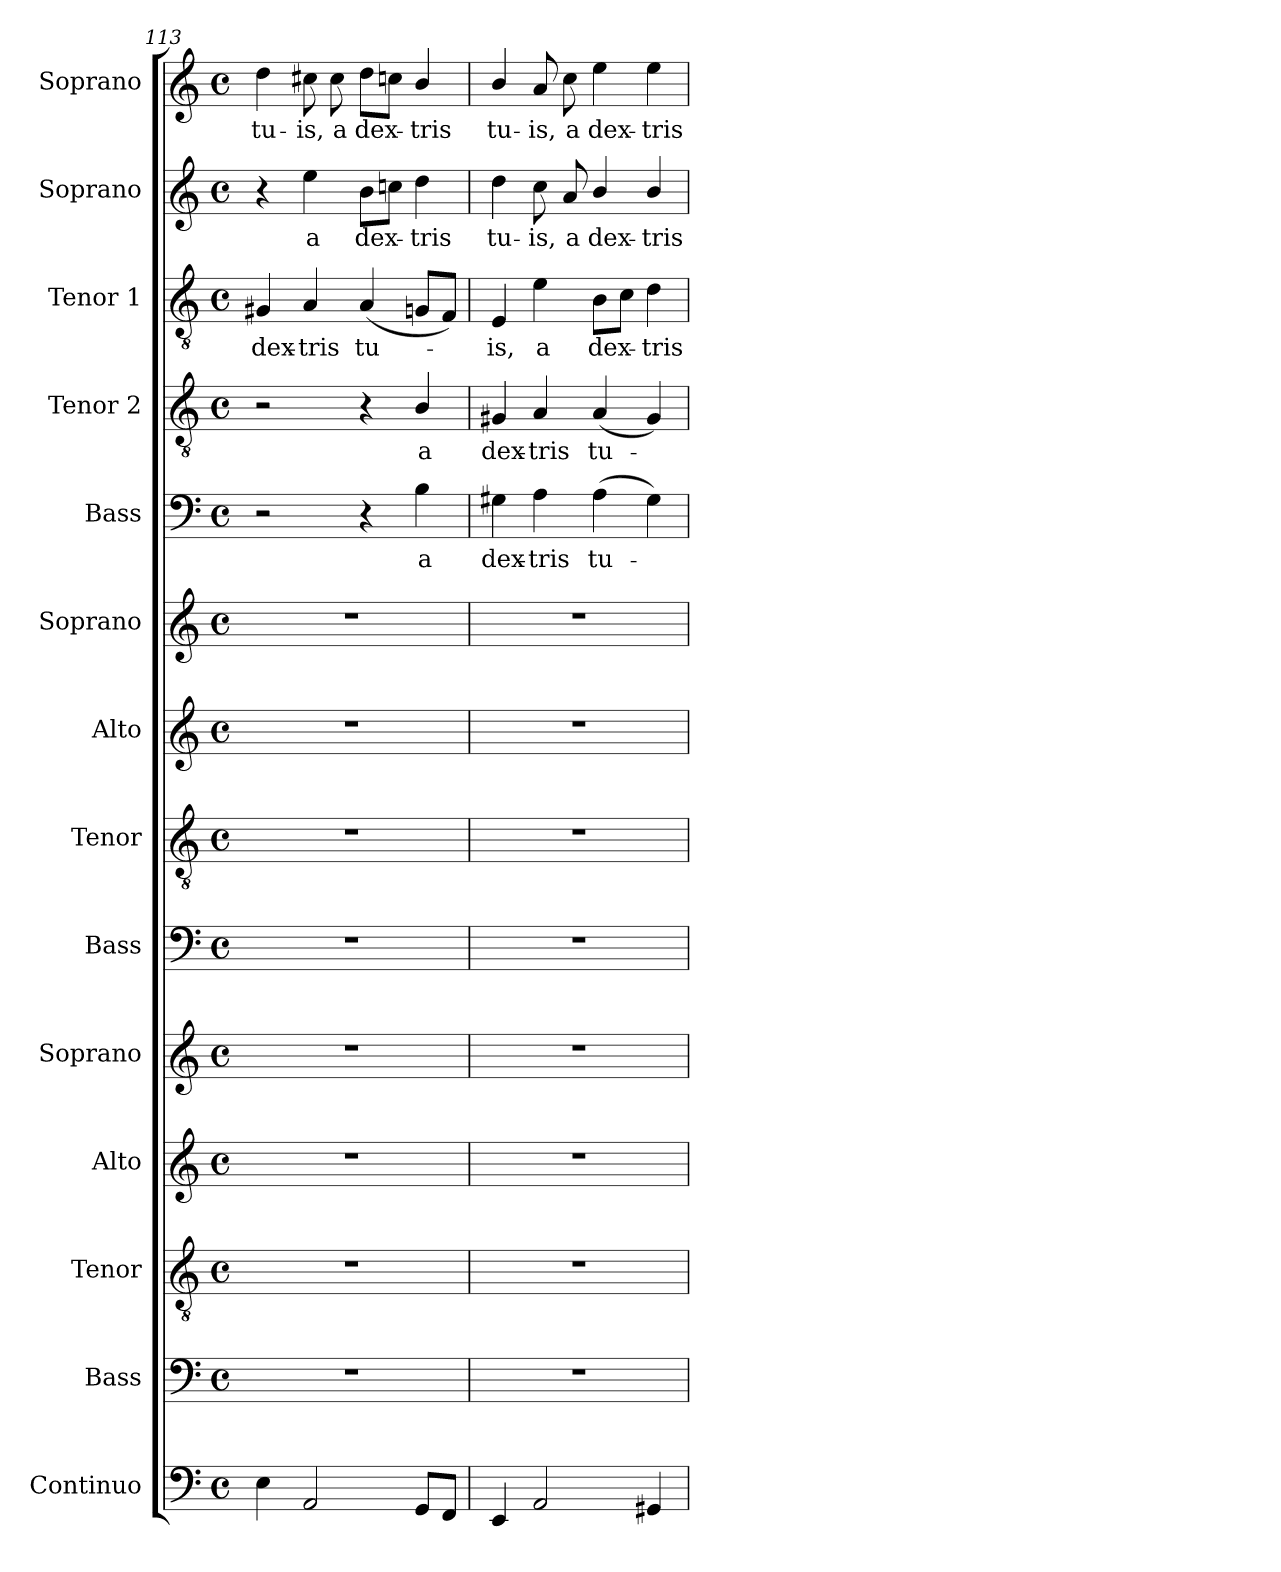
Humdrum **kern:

**kern	**kern	**kern	**kern	**kern	**kern	**kern	**kern	**kern	**kern	**text	**kern	**text	**kern	**text	**kern	**text	**kern	**text
*part14	*part13	*part12	*part11	*part10	*part9	*part8	*part7	*part6	*part5	*part5	*part4	*part4	*part3	*part3	*part2	*part2	*part1	*part1
*staff14	*staff13	*staff12	*staff11	*staff10	*staff9	*staff8	*staff7	*staff6	*staff5	*staff5	*staff4	*staff4	*staff3	*staff3	*staff2	*staff2	*staff1	*staff1
*I"Continuo	*I"Bass	*I"Tenor	*I"Alto	*I"Soprano	*I"Bass	*I"Tenor	*I"Alto	*I"Soprano	*I"Bass	*	*I"Tenor 2	*	*I"Tenor 1	*	*I"Soprano	*	*I"Soprano	*
*I'Cont.	*I'B.	*I'T.	*I'A.	*I'S.	*I'B.	*I'T.	*I'A.	*I'S.	*I'B.	*	*I'T2.	*	*I'T1.	*	*I'S.	*	*I'S.	*
*clefF4	*clefF4	*clefGv2	*clefG2	*clefG2	*clefF4	*clefGv2	*clefG2	*clefG2	*clefF4	*	*clefGv2	*	*clefGv2	*	*clefG2	*	*clefG2	*
*	*	*ITrd7c12	*	*	*	*ITrd7c12	*	*	*	*	*ITrd7c12	*	*ITrd7c12	*	*	*	*	*
*k[]	*k[]	*k[]	*k[]	*k[]	*k[]	*k[]	*k[]	*k[]	*k[]	*	*k[]	*	*k[]	*	*k[]	*	*k[]	*
*C:	*C:	*C:	*C:	*C:	*C:	*C:	*C:	*C:	*C:	*	*C:	*	*C:	*	*C:	*	*C:	*
*M4/4	*M4/4	*M4/4	*M4/4	*M4/4	*M4/4	*M4/4	*M4/4	*M4/4	*M4/4	*	*M4/4	*	*M4/4	*	*M4/4	*	*M4/4	*
*met(c)	*met(c)	*met(c)	*met(c)	*met(c)	*met(c)	*met(c)	*met(c)	*met(c)	*met(c)	*	*met(c)	*	*met(c)	*	*met(c)	*	*met(c)	*
=113	=113	=113	=113	=113	=113	=113	=113	=113	=113	=113	=113	=113	=113	=113	=113	=113	=113	=113
!	!	!	!	!	!	!	!	!	!	!	!	!	!	!LO:LY:b:color=#000000	!	!	!	!
!	!	!	!	!	!	!	!	!	!	!	!	!	!	!	!	!	!	!LO:LY:b:color=#000000
4Ei\	1r	1r	1r	1r	1r	1r	1r	1r	2r	.	2r	.	4GG#Xi/	dex-	4r	.	4ddi\	tu-
!	!	!	!	!	!	!	!	!	!	!	!	!	!	!LO:LY:b:color=#000000	!	!	!	!
!	!	!	!	!	!	!	!	!	!	!	!	!	!	!	!	!LO:LY:b:color=#000000	!	!
!	!	!	!	!	!	!	!	!	!	!	!	!	!	!	!	!	!	!LO:LY:b:color=#000000
2AAi/	.	.	.	.	.	.	.	.	.	.	.	.	4AAi/	-tris	4eei\	a	8cc#Xi\	-is,
!	!	!	!	!	!	!	!	!	!	!	!	!	!	!	!	!	!	!LO:LY:b:color=#000000
.	.	.	.	.	.	.	.	.	.	.	.	.	.	.	.	.	8cc#i\	a
!	!	!	!	!	!	!	!	!	!	!	!	!	!	!LO:LY:b:color=#000000	!	!	!	!
!	!	!	!	!	!	!	!	!	!	!	!	!	!	!	!	!LO:LY:b:color=#000000	!	!
!	!	!	!	!	!	!	!	!	!	!	!	!	!	!	!	!	!	!LO:LY:b:color=#000000
.	.	.	.	.	.	.	.	.	4r	.	4r	.	(4AAi/	tu-	8bi\L	dex-	8ddi\L	dex-
.	.	.	.	.	.	.	.	.	.	.	.	.	.	.	8ccni\J	.	8ccni\J	.
!	!	!	!	!	!	!	!	!	!	!LO:LY:b:color=#000000	!	!	!	!	!	!	!	!
!	!	!	!	!	!	!	!	!	!	!	!	!LO:LY:b:color=#000000	!	!	!	!	!	!
!	!	!	!	!	!	!	!	!	!	!	!	!	!	!	!	!LO:LY:b:color=#000000	!	!
!	!	!	!	!	!	!	!	!	!	!	!	!	!	!	!	!	!	!LO:LY:b:color=#000000
8GGi/L	.	.	.	.	.	.	.	.	4Bi\	a	4BBi/	a	8GGni/L	.	4ddi\	-tris	4bi/	-tris
8FFi/J	.	.	.	.	.	.	.	.	.	.	.	.	8FFi/J)	.	.	.	.	.
!!LO:PB:g=z
=114	=114	=114	=114	=114	=114	=114	=114	=114	=114	=114	=114	=114	=114	=114	=114	=114	=114	=114
!	!	!	!	!	!	!	!	!	!	!LO:LY:b:color=#000000	!	!	!	!	!	!	!	!
!	!	!	!	!	!	!	!	!	!	!	!	!LO:LY:b:color=#000000	!	!	!	!	!	!
!	!	!	!	!	!	!	!	!	!	!	!	!	!	!LO:LY:b:color=#000000	!	!	!	!
!	!	!	!	!	!	!	!	!	!	!	!	!	!	!	!	!LO:LY:b:color=#000000	!	!
!	!	!	!	!	!	!	!	!	!	!	!	!	!	!	!	!	!	!LO:LY:b:color=#000000
4EEi/	1r	1r	1r	1r	1r	1r	1r	1r	4G#Xi\	dex-	4GG#Xi/	dex-	4EEi/	-is,	4ddi\	tu-	4bi/	tu-
!	!	!	!	!	!	!	!	!	!	!LO:LY:b:color=#000000	!	!	!	!	!	!	!	!
!	!	!	!	!	!	!	!	!	!	!	!	!LO:LY:b:color=#000000	!	!	!	!	!	!
!	!	!	!	!	!	!	!	!	!	!	!	!	!	!LO:LY:b:color=#000000	!	!	!	!
!	!	!	!	!	!	!	!	!	!	!	!	!	!	!	!	!LO:LY:b:color=#000000	!	!
!	!	!	!	!	!	!	!	!	!	!	!	!	!	!	!	!	!	!LO:LY:b:color=#000000
2AAi/	.	.	.	.	.	.	.	.	4Ai\	-tris	4AAi/	-tris	4Ei\	a	8cci\	-is,	8ai/	-is,
!	!	!	!	!	!	!	!	!	!	!	!	!	!	!	!	!LO:LY:b:color=#000000	!	!
!	!	!	!	!	!	!	!	!	!	!	!	!	!	!	!	!	!	!LO:LY:b:color=#000000
.	.	.	.	.	.	.	.	.	.	.	.	.	.	.	8ai/	a	8cci\	a
!	!	!	!	!	!	!	!	!	!	!LO:LY:b:color=#000000	!	!	!	!	!	!	!	!
!	!	!	!	!	!	!	!	!	!	!	!	!LO:LY:b:color=#000000	!	!	!	!	!	!
!	!	!	!	!	!	!	!	!	!	!	!	!	!	!LO:LY:b:color=#000000	!	!	!	!
!	!	!	!	!	!	!	!	!	!	!	!	!	!	!	!	!LO:LY:b:color=#000000	!	!
!	!	!	!	!	!	!	!	!	!	!	!	!	!	!	!	!	!	!LO:LY:b:color=#000000
.	.	.	.	.	.	.	.	.	(4Ai\	tu-	(4AAi/	tu-	8BBi\L	dex-	4bi/	dex-	4eei\	dex-
.	.	.	.	.	.	.	.	.	.	.	.	.	8Ci\J	.	.	.	.	.
!	!	!	!	!	!	!	!	!	!	!	!	!	!	!LO:LY:b:color=#000000	!	!	!	!
!	!	!	!	!	!	!	!	!	!	!	!	!	!	!	!	!LO:LY:b:color=#000000	!	!
!	!	!	!	!	!	!	!	!	!	!	!	!	!	!	!	!	!	!LO:LY:b:color=#000000
4GG#Xi/	.	.	.	.	.	.	.	.	4G#i\)	.	4GG#i/)	.	4Di\	-tris	4bi/	-tris	4eei\	-tris
=	=	=	=	=	=	=	=	=	=	=	=	=	=	=	=	=	=	=
*-	*-	*-	*-	*-	*-	*-	*-	*-	*-	*-	*-	*-	*-	*-	*-	*-	*-	*-
